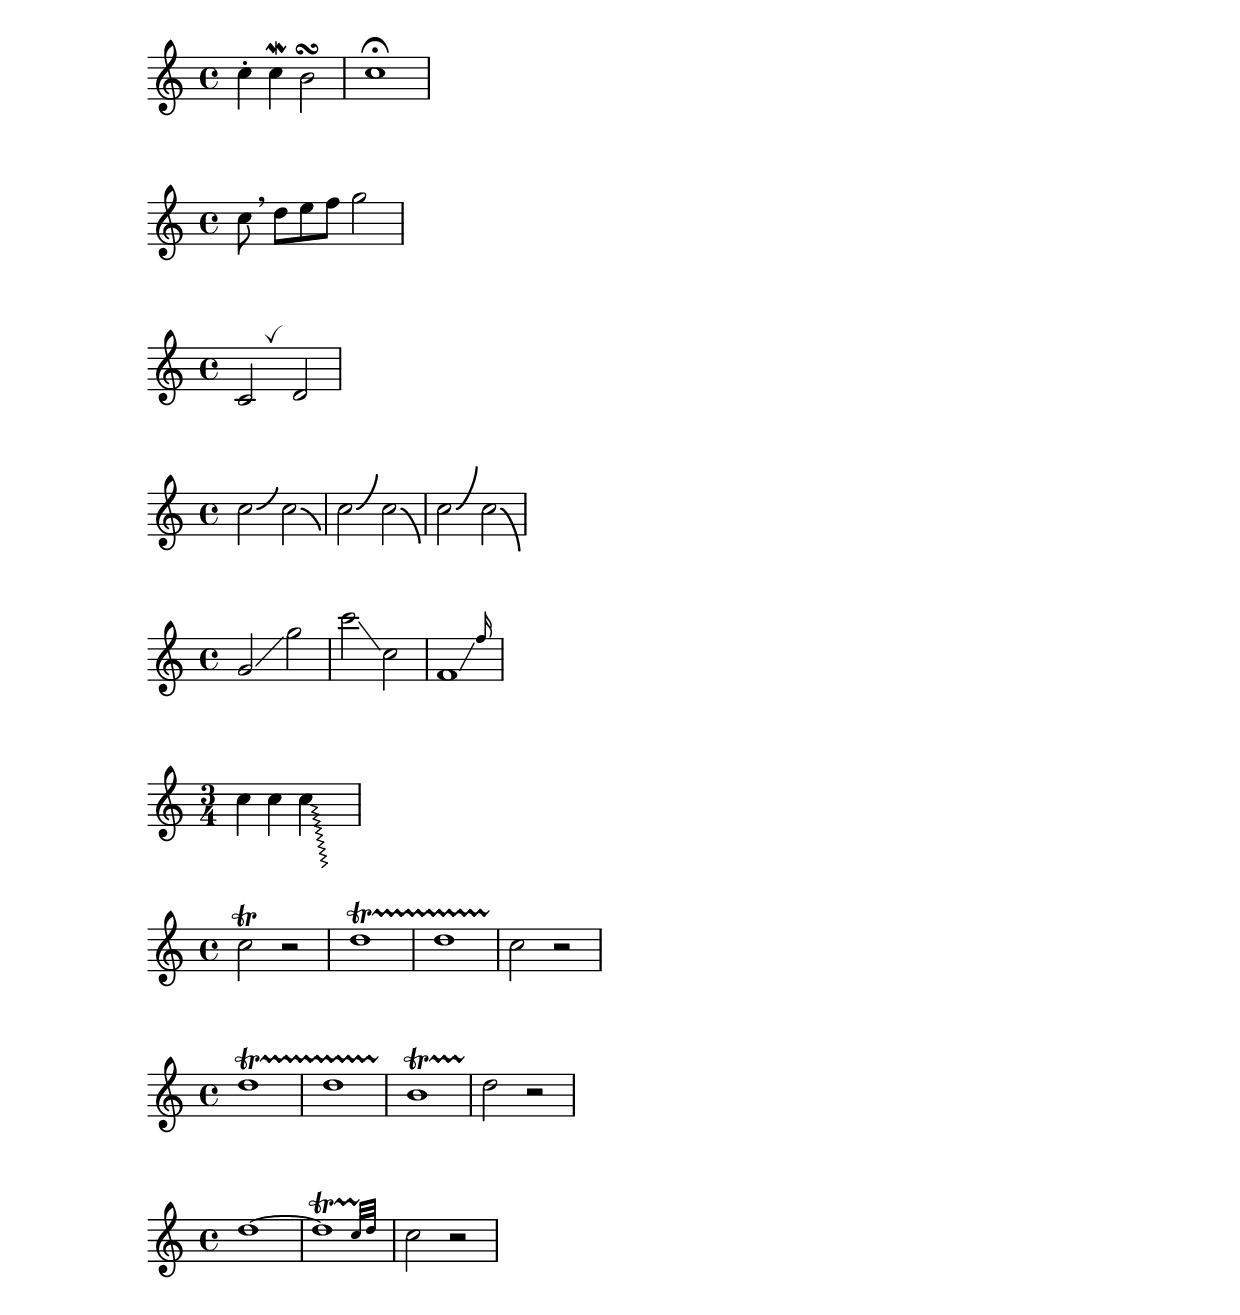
\version "2.20.0"
%% \include "lilypond-book-preamble.ly"

%% https://lilypond.org/doc/v2.23/Documentation/notation/expressive-marks-attached-to-notes

\header {
  pdftitle = "bartev expressive marks"
}

%% stacatto, mordent, turn
\relative {
  c''4\staccato c\mordent b2\turn
  c1\fermata
}


% {
% ****************************************************************
% ly snippet contents follows:
% ****************************************************************
% \override Script.color = #(color 'vermillion)
% \override MultiMeasureRestScript.color = #(color 'blue)
% a'2\fermata r\fermata
% R1\fermata
% }

\relative { c''8 \breathe d e f g2 }


\fixed c' {
  \set breathMarkType = #'tickmark
  c2 \breathe d2
}


%% Falls and doits
\relative c'' {
  c2\bendAfter #+4
  c2\bendAfter #-4
  c2\bendAfter #+6.5
  c2\bendAfter #-6.5
  c2\bendAfter #+8
  c2\bendAfter #-8
}

%% Glissando
\relative {
  g'2\glissando g'
  c2\glissando c,
  \afterGrace f,1\glissando f'16
}

%% A contemporary glissando without a final note can be typeset using
%% a hidden note and cadenza timing.

\relative c'' {
  \time 3/4
  \override Glissando.style = #'zigzag
  c4 c
  \cadenzaOn
  c4\glissando
  \hideNotes
  c,,4
  \unHideNotes
  \cadenzaOff
  \bar "|"
}

%% Trills
\relative c'' {
  c2 \trill r2
  d1\startTrillSpan
  d1
  c2\stopTrillSpan
  r2
}

\relative c'' {
  d1\startTrillSpan
  d1
  b1\startTrillSpan
  d2\stopTrillSpan
  r2
}

\relative c'' {
  d1~\afterGrace
  d1\startTrillSpan { c32[ d]\stopTrillSpan }
  c2 r2
}

